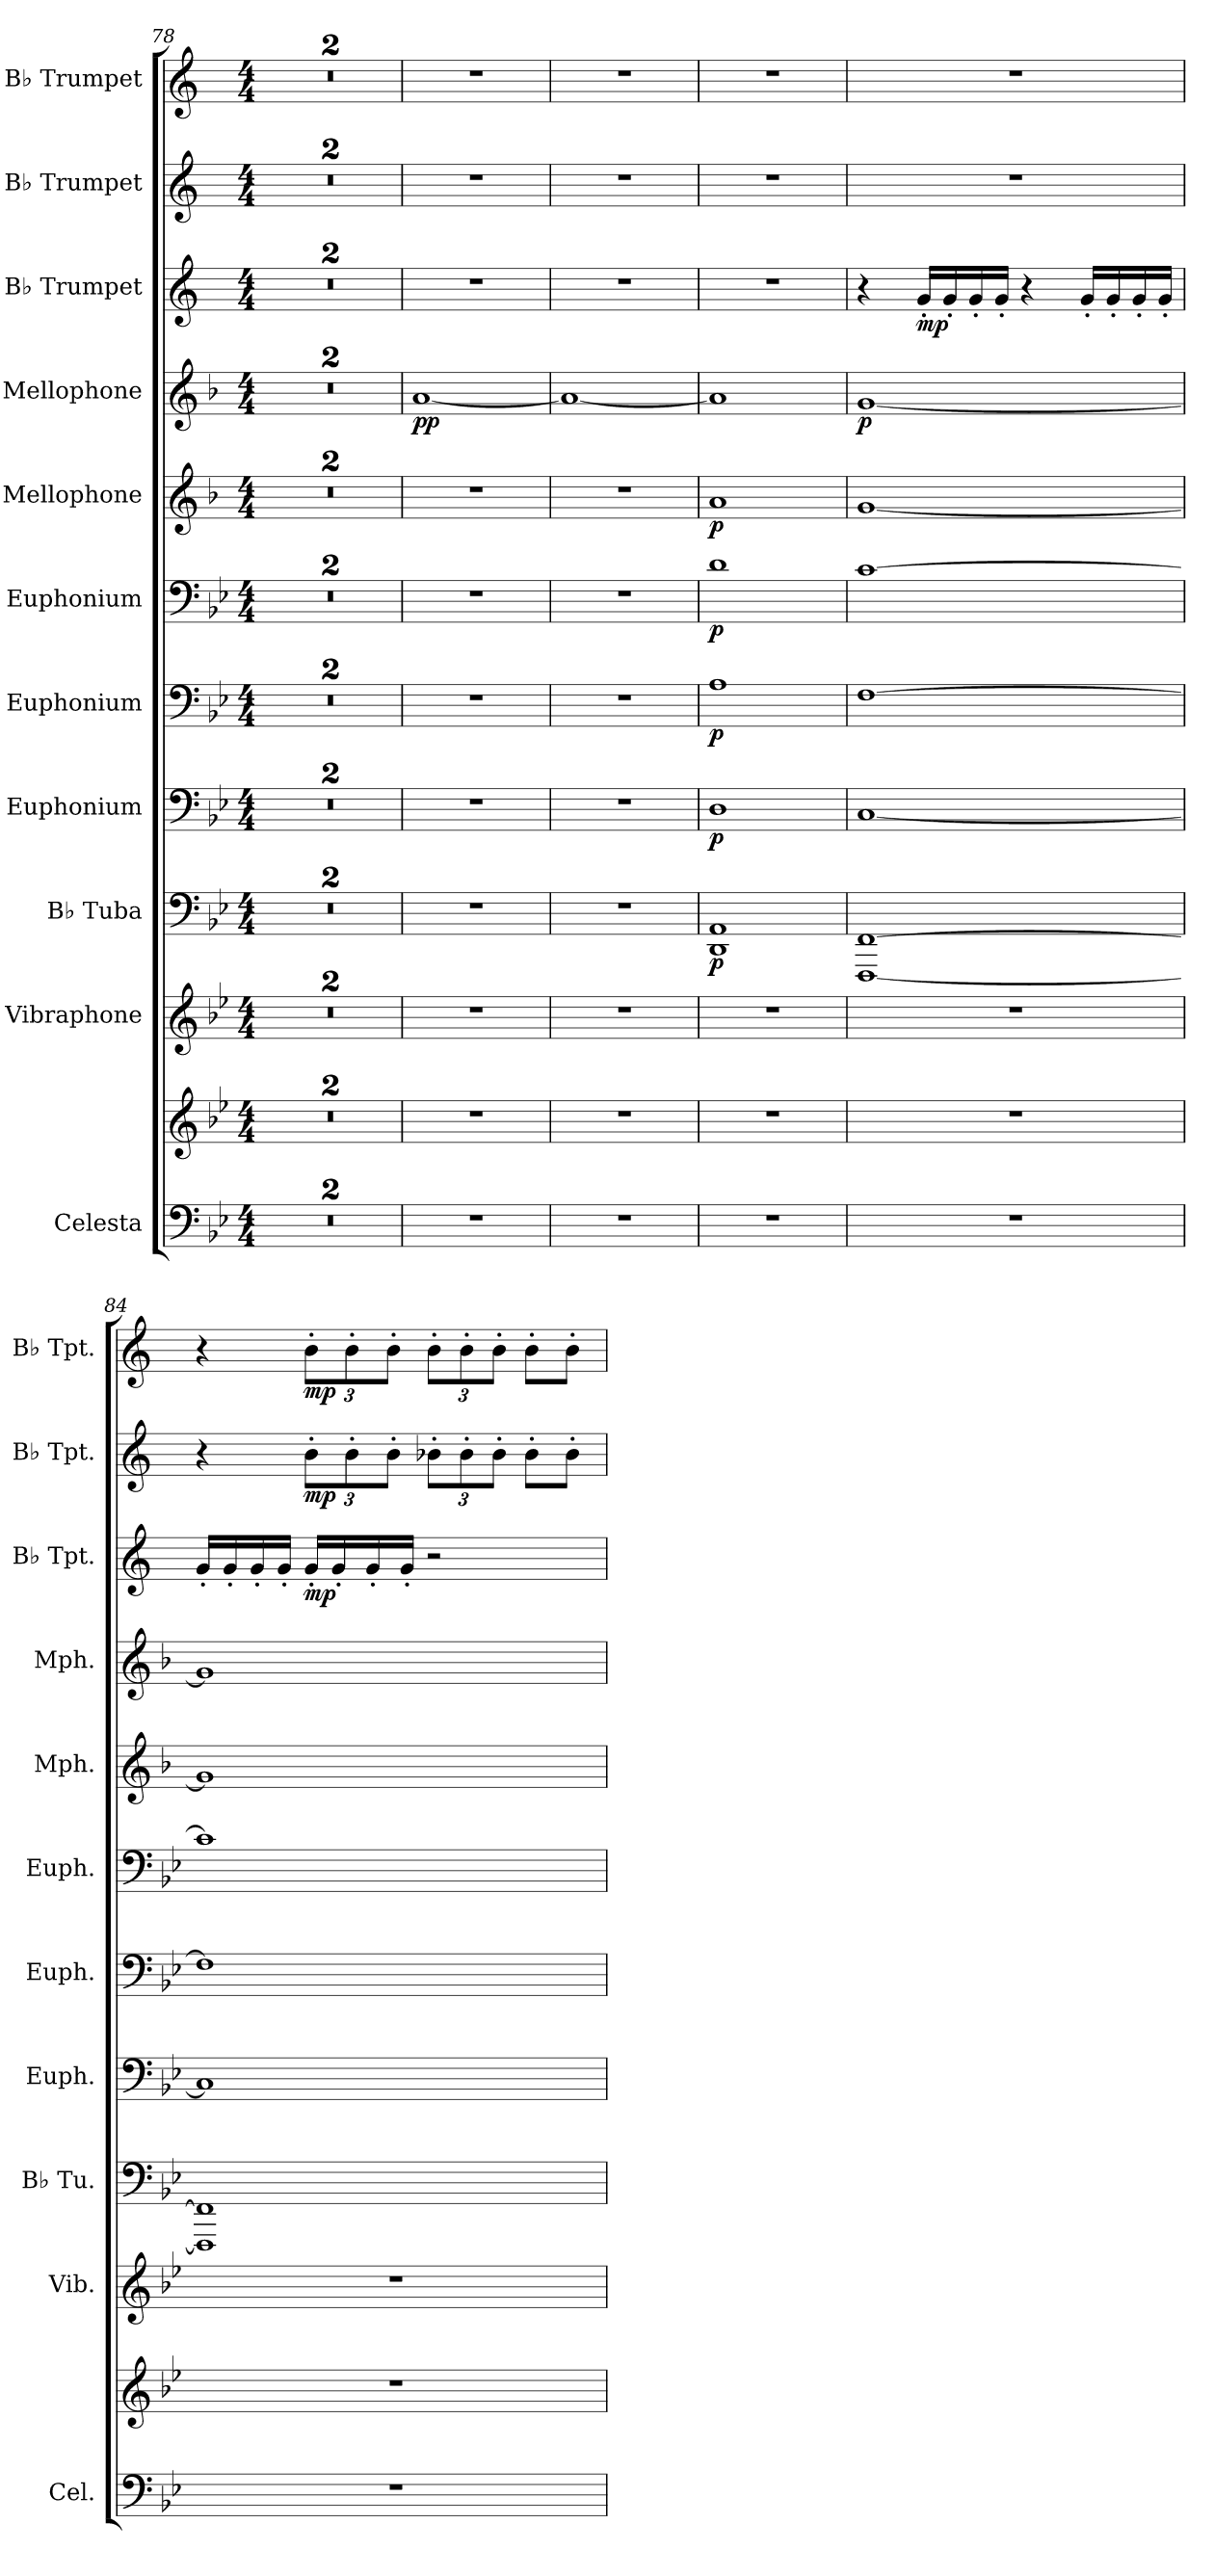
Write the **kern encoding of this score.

**kern	**kern	**kern	**kern	**dynam	**kern	**dynam	**kern	**dynam	**kern	**dynam	**kern	**dynam	**kern	**dynam	**kern	**dynam	**kern	**dynam	**kern	**dynam
*part11	*part11	*part10	*part9	*part9	*part8	*part8	*part7	*part7	*part6	*part6	*part5	*part5	*part4	*part4	*part3	*part3	*part2	*part2	*part1	*part1
*staff12	*staff11	*staff10	*staff9	*staff9	*staff8	*staff8	*staff7	*staff7	*staff6	*staff6	*staff5	*staff5	*staff4	*staff4	*staff3	*staff3	*staff2	*staff2	*staff1	*staff1
*I"Celesta	*	*I"Vibraphone	*I"B♭ Tuba	*	*I"Euphonium	*	*I"Euphonium	*	*I"Euphonium	*	*I"Mellophone	*	*I"Mellophone	*	*I"B♭ Trumpet	*	*I"B♭ Trumpet	*	*I"B♭ Trumpet	*
*I'Cel.	*	*I'Vib.	*I'B♭ Tu.	*	*I'Euph.	*	*I'Euph.	*	*I'Euph.	*	*I'Mph.	*	*I'Mph.	*	*I'B♭ Tpt.	*	*I'B♭ Tpt.	*	*I'B♭ Tpt.	*
*clefF4	*clefG2	*clefG2	*clefF4	*	*clefF4	*	*clefF4	*	*clefF4	*	*clefG2	*	*clefG2	*	*clefG2	*	*clefG2	*	*clefG2	*
*ITrd-7c-12	*ITrd-7c-12	*	*	*	*	*	*	*	*	*	*ITrd4c7	*	*ITrd4c7	*	*ITrd1c2	*	*ITrd1c2	*	*ITrd1c2	*
*k[b-e-]	*k[b-e-]	*k[b-e-]	*k[b-e-]	*	*k[b-e-]	*	*k[b-e-]	*	*k[b-e-]	*	*k[b-e-]	*	*k[b-e-]	*	*k[b-e-]	*	*k[b-e-]	*	*k[b-e-]	*
*M4/4	*M4/4	*M4/4	*M4/4	*	*M4/4	*	*M4/4	*	*M4/4	*	*M4/4	*	*M4/4	*	*M4/4	*	*M4/4	*	*M4/4	*
=78	=78	=78	=78	=78	=78	=78	=78	=78	=78	=78	=78	=78	=78	=78	=78	=78	=78	=78	=78	=78
1r	1r	1r	1r	.	1r	.	1r	.	1r	.	1r	.	1r	.	1r	.	1r	.	1r	.
=79	=79	=79	=79	=79	=79	=79	=79	=79	=79	=79	=79	=79	=79	=79	=79	=79	=79	=79	=79	=79
1r	1r	1r	1r	.	1r	.	1r	.	1r	.	1r	.	1r	.	1r	.	1r	.	1r	.
=80	=80	=80	=80	=80	=80	=80	=80	=80	=80	=80	=80	=80	=80	=80	=80	=80	=80	=80	=80	=80
*	*	*	*	*	*	*	*	*	*	*	*	*	*	*	*	*	*	*	*MM164	*
!	!	!	!	!	!	!	!	!	!	!	!	!	!	!LO:DY:b	!	!	!	!	!	!
1r	1r	1r	1r	.	1r	.	1r	.	1r	.	1r	.	[1d	pp	1r	.	1r	.	1r	.
=81	=81	=81	=81	=81	=81	=81	=81	=81	=81	=81	=81	=81	=81	=81	=81	=81	=81	=81	=81	=81
1r	1r	1r	1r	.	1r	.	1r	.	1r	.	1r	.	1d_	.	1r	.	1r	.	1r	.
=82	=82	=82	=82	=82	=82	=82	=82	=82	=82	=82	=82	=82	=82	=82	=82	=82	=82	=82	=82	=82
!	!	!	!	!LO:DY:b	!	!LO:DY:b	!	!LO:DY:b	!	!LO:DY:b	!	!LO:DY:b	!	!	!	!	!	!	!	!
1r	1r	1r	1DD 1AA	p	1D	p	1A	p	1d	p	1d	p	1d]	.	1r	.	1r	.	1r	.
!!LO:PB:g=z
=83	=83	=83	=83	=83	=83	=83	=83	=83	=83	=83	=83	=83	=83	=83	=83	=83	=83	=83	=83	=83
!	!	!	!	!	!	!	!	!	!	!	!	!	!	!LO:DY:b	!	!	!	!	!	!
1r	1r	1r	[1FFF [1FF	.	[1C	.	[1F	.	[1c	.	[1c	.	[1c	p	4r	.	1r	.	1r	.
!	!	!	!	!	!	!	!	!	!	!	!	!	!	!	!	!LO:DY:b	!	!	!	!
.	.	.	.	.	.	.	.	.	.	.	.	.	.	.	16f'/LL	mp	.	.	.	.
.	.	.	.	.	.	.	.	.	.	.	.	.	.	.	16f'/	.	.	.	.	.
.	.	.	.	.	.	.	.	.	.	.	.	.	.	.	16f'/	.	.	.	.	.
.	.	.	.	.	.	.	.	.	.	.	.	.	.	.	16f'/JJ	.	.	.	.	.
.	.	.	.	.	.	.	.	.	.	.	.	.	.	.	4r	.	.	.	.	.
.	.	.	.	.	.	.	.	.	.	.	.	.	.	.	16f'/LL	.	.	.	.	.
.	.	.	.	.	.	.	.	.	.	.	.	.	.	.	16f'/	.	.	.	.	.
.	.	.	.	.	.	.	.	.	.	.	.	.	.	.	16f'/	.	.	.	.	.
.	.	.	.	.	.	.	.	.	.	.	.	.	.	.	16f'/JJ	.	.	.	.	.
=84	=84	=84	=84	=84	=84	=84	=84	=84	=84	=84	=84	=84	=84	=84	=84	=84	=84	=84	=84	=84
1r	1r	1r	1FFF] 1FF]	.	1C]	.	1F]	.	1c]	.	1c]	.	1c]	.	16f'/LL	.	4r	.	4r	.
.	.	.	.	.	.	.	.	.	.	.	.	.	.	.	16f'/	.	.	.	.	.
.	.	.	.	.	.	.	.	.	.	.	.	.	.	.	16f'/	.	.	.	.	.
.	.	.	.	.	.	.	.	.	.	.	.	.	.	.	16f'/JJ	.	.	.	.	.
*	*	*	*	*	*	*	*	*	*	*	*	*	*	*	*	*	*Xbrackettup	*	*Xbrackettup	*
!	!	!	!	!	!	!	!	!	!	!	!	!	!	!	!	!LO:DY:b	!	!LO:DY:b	!	!LO:DY:b
.	.	.	.	.	.	.	.	.	.	.	.	.	.	.	16f'/LL	mp	12a'\L	mp	12a'\L	mp
.	.	.	.	.	.	.	.	.	.	.	.	.	.	.	16f'/	.	.	.	.	.
.	.	.	.	.	.	.	.	.	.	.	.	.	.	.	.	.	12a'\	.	12a'\	.
.	.	.	.	.	.	.	.	.	.	.	.	.	.	.	16f'/	.	.	.	.	.
.	.	.	.	.	.	.	.	.	.	.	.	.	.	.	.	.	12a'\J	.	12a'\J	.
.	.	.	.	.	.	.	.	.	.	.	.	.	.	.	16f'/JJ	.	.	.	.	.
.	.	.	.	.	.	.	.	.	.	.	.	.	.	.	2r	.	12a-X'\L	.	12a'\L	.
.	.	.	.	.	.	.	.	.	.	.	.	.	.	.	.	.	12a-'\	.	12a'\	.
.	.	.	.	.	.	.	.	.	.	.	.	.	.	.	.	.	12a-'\J	.	12a'\J	.
.	.	.	.	.	.	.	.	.	.	.	.	.	.	.	.	.	8a-'\L	.	8a'\L	.
.	.	.	.	.	.	.	.	.	.	.	.	.	.	.	.	.	8a-'\J	.	8a'\J	.
=	=	=	=	=	=	=	=	=	=	=	=	=	=	=	=	=	=	=	=	=
*-	*-	*-	*-	*-	*-	*-	*-	*-	*-	*-	*-	*-	*-	*-	*-	*-	*-	*-	*-	*-
